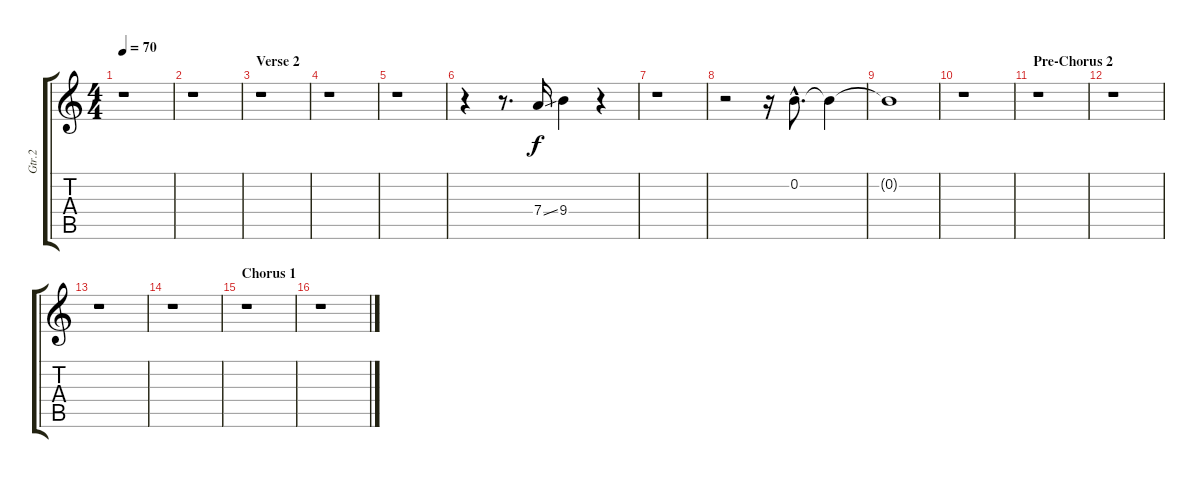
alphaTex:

\track ("Gtr.2" "Gtr.2") {instrument distortionguitar}
\staff {score tabs}
\tuning (E4 B3 G3 D3 A2 E2) {hide}
\ts (4 4)
\tempo 70
\clef g2
\ks c
r.1{dy f} |
r.1 |
\section ("" "Verse 2")
r.1 |
r.1 |
r.1 |
r.4 r.8{d} 7.4{ss}.16{instrument acousticguitarsteel} 9.4.4 r.4 |
r.1 |
r.2 r.16 0.2{hac}.8{d instrument acousticguitarsteel} 0.2{t}.4 |
0.2{t}.1 |
r.1 |
\section ("" "Pre-Chorus 2")
r.1 |
r.1 |
r.1 |
r.1 |
\section ("" "Chorus 1")
r.1 |
r.1
